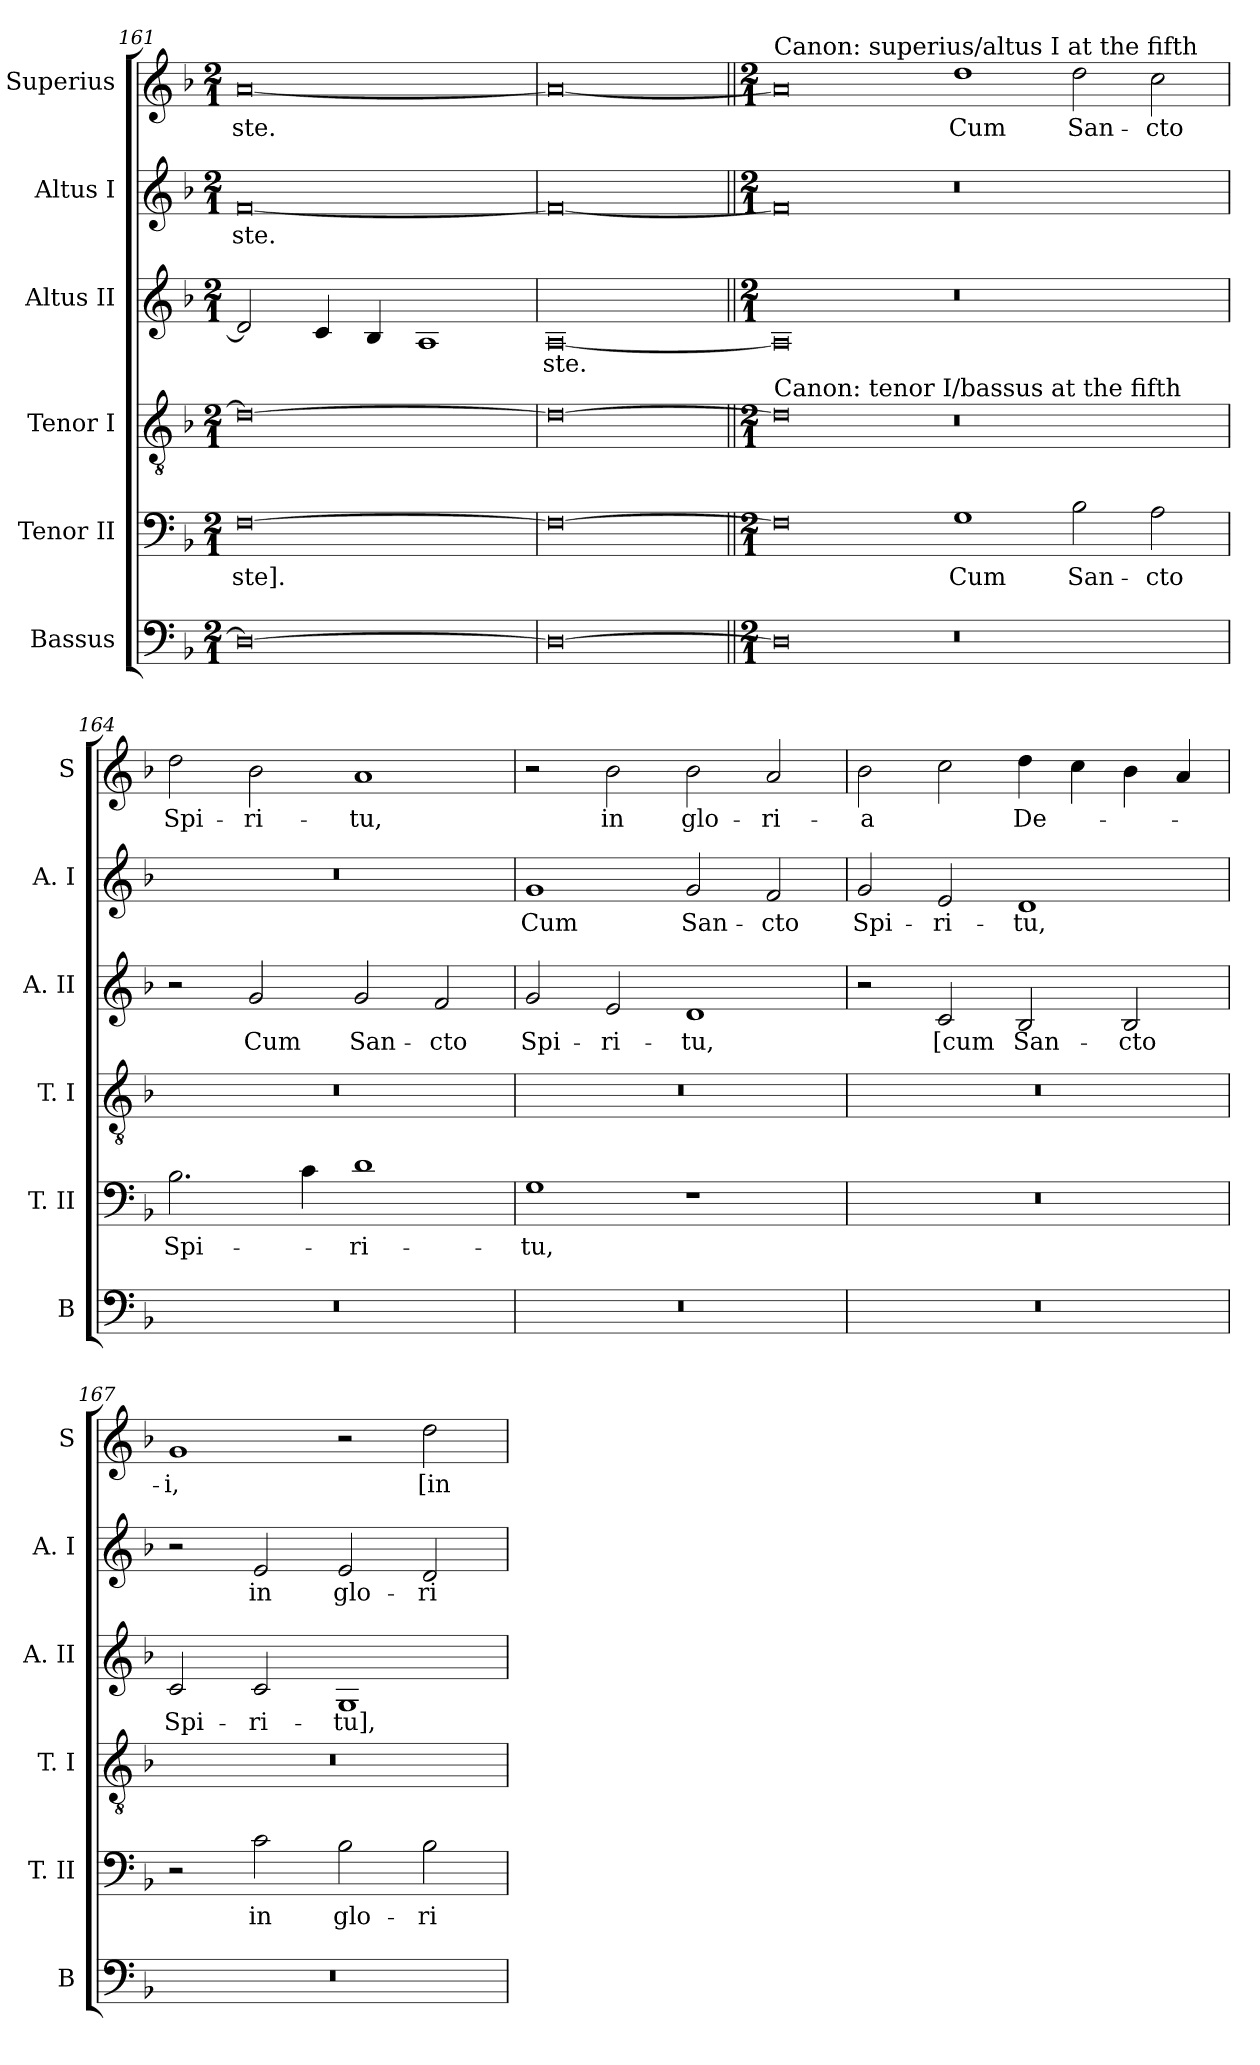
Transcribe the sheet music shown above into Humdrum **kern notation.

**kern	**kern	**text	**kern	**kern	**text	**kern	**text	**kern	**text
*part6	*part5	*part5	*part4	*part3	*part3	*part2	*part2	*part1	*part1
*staff6	*staff5	*staff5	*staff4	*staff3	*staff3	*staff2	*staff2	*staff1	*staff1
*I"Bassus	*I"Tenor II	*	*I"Tenor I	*I"Altus II	*	*I"Altus I	*	*I"Superius	*
*I'B	*I'T. II	*	*I'T. I	*I'A. II	*	*I'A. I	*	*I'S	*
*clefF4	*clefF4	*	*clefGv2	*clefG2	*	*clefG2	*	*clefG2	*
*k[b-]	*k[b-]	*	*k[b-]	*k[b-]	*	*k[b-]	*	*k[b-]	*
*F:	*F:	*	*F:	*F:	*	*F:	*	*F:	*
*M2/1	*M2/1	*	*M2/1	*M2/1	*	*M2/1	*	*M2/1	*
=161	=161	=161	=161	=161	=161	=161	=161	=161	=161
0D_	[0F	-ste].	0d_	2d]	.	[0f	-ste.	[0a	-ste.
.	.	.	.	4c	.	.	.	.	.
.	.	.	.	4B-	.	.	.	.	.
.	.	.	.	1A	.	.	.	.	.
=162	=162	=162	=162	=162	=162	=162	=162	=162	=162
0D_	0F_	.	0d_	[0A	-ste.	0f_	.	0a_	.
=163||	=163||	=163||	=163||	=163||	=163||	=163||	=163||	=163||	=163||
*M2/1	*M2/1	*	*M2/1	*M2/1	*	*M2/1	*	*M2/1	*
!	!	!	!	!	!	!	!	!LO:TX:a:t=Canon&colon; superius/altus I at the fifth	!
!	!	!	!LO:TX:a:t=Canon&colon; tenor I/bassus at the fifth	!	!	!	!	!	!
0D]	0F]	.	0d]	0A]	.	0f]	.	0a]	.
0r	1G	Cum	0r	0r	.	0r	.	1dd	Cum
.	2B-	San-	.	.	.	.	.	2dd	San-
.	2A	-cto	.	.	.	.	.	2cc	-cto
=164	=164	=164	=164	=164	=164	=164	=164	=164	=164
0r	2.B-	Spi-	0r	2r	.	0r	.	2dd	Spi-
.	.	.	.	2g	Cum	.	.	2b-	-ri-
.	4c	.	.	.	.	.	.	.	.
.	1d	-ri-	.	2g	San-	.	.	1a	-tu,
.	.	.	.	2f	-cto	.	.	.	.
=165	=165	=165	=165	=165	=165	=165	=165	=165	=165
0r	1G	-tu,	0r	2g	Spi-	1g	Cum	2r	.
.	.	.	.	2e	-ri-	.	.	2b-	in
.	1r	.	.	1d	-tu,	2g	San-	2b-	glo-
.	.	.	.	.	.	2f	-cto	2a	-ri-
=166	=166	=166	=166	=166	=166	=166	=166	=166	=166
0r	0r	.	0r	2r	.	2g	Spi-	2b-	-a
.	.	.	.	2c	[cum	2e	-ri-	2cc	.
.	.	.	.	2B-	San-	1d	-tu,	4dd	De-
.	.	.	.	.	.	.	.	4cc	.
.	.	.	.	2B-	-cto	.	.	4b-	.
.	.	.	.	.	.	.	.	4a	.
=167	=167	=167	=167	=167	=167	=167	=167	=167	=167
0r	2r	.	0r	2c	Spi-	2r	.	1g	-i,
.	2c	in	.	2c	-ri-	2e	in	.	.
.	2B-	glo-	.	1G	-tu],	2e	glo-	2r	.
.	2B-	-ri-	.	.	.	2d	-ri-	2dd	[in
=	=	=	=	=	=	=	=	=	=
*-	*-	*-	*-	*-	*-	*-	*-	*-	*-
